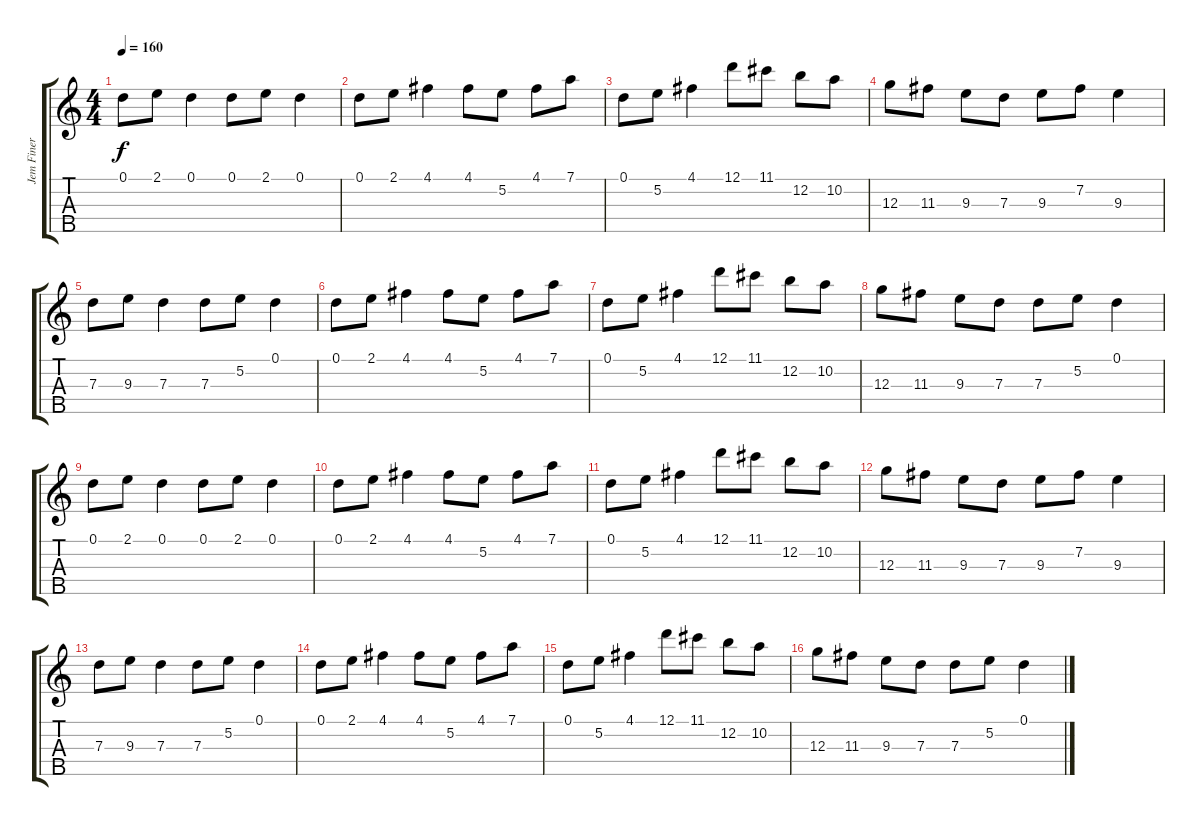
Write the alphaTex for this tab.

\track ("Jem Finer - banjo" "Jem Finer ") {instrument banjo}
\staff {score tabs}
\tuning (D4 B3 G3 D3 G4) {hide}
\displaytranspose 12
\ts (4 4)
\tempo 160
\clef g2
\ks c
0.1.8{dy f} 2.1.8 0.1.4 0.1.8 2.1.8 0.1.4 |
0.1.8 2.1.8 4.1.4 4.1.8 5.2.8 4.1.8 7.1.8 |
0.1.8 5.2.8 4.1.4 12.1.8 11.1.8 12.2.8 10.2.8 |
12.3.8 11.3.8 9.3.8 7.3.8 9.3.8 7.2.8 9.3.4 |
7.3.8 9.3.8 7.3.4 7.3.8 5.2.8 0.1.4 |
0.1.8 2.1.8 4.1.4 4.1.8 5.2.8 4.1.8 7.1.8 |
0.1.8 5.2.8 4.1.4 12.1.8 11.1.8 12.2.8 10.2.8 |
12.3.8 11.3.8 9.3.8 7.3.8 7.3.8 5.2.8 0.1.4 |
0.1.8 2.1.8 0.1.4 0.1.8 2.1.8 0.1.4 |
0.1.8 2.1.8 4.1.4 4.1.8 5.2.8 4.1.8 7.1.8 |
0.1.8 5.2.8 4.1.4 12.1.8 11.1.8 12.2.8 10.2.8 |
12.3.8 11.3.8 9.3.8 7.3.8 9.3.8 7.2.8 9.3.4 |
7.3.8 9.3.8 7.3.4 7.3.8 5.2.8 0.1.4 |
0.1.8 2.1.8 4.1.4 4.1.8 5.2.8 4.1.8 7.1.8 |
0.1.8 5.2.8 4.1.4 12.1.8 11.1.8 12.2.8 10.2.8 |
12.3.8 11.3.8 9.3.8 7.3.8 7.3.8 5.2.8 0.1.4
